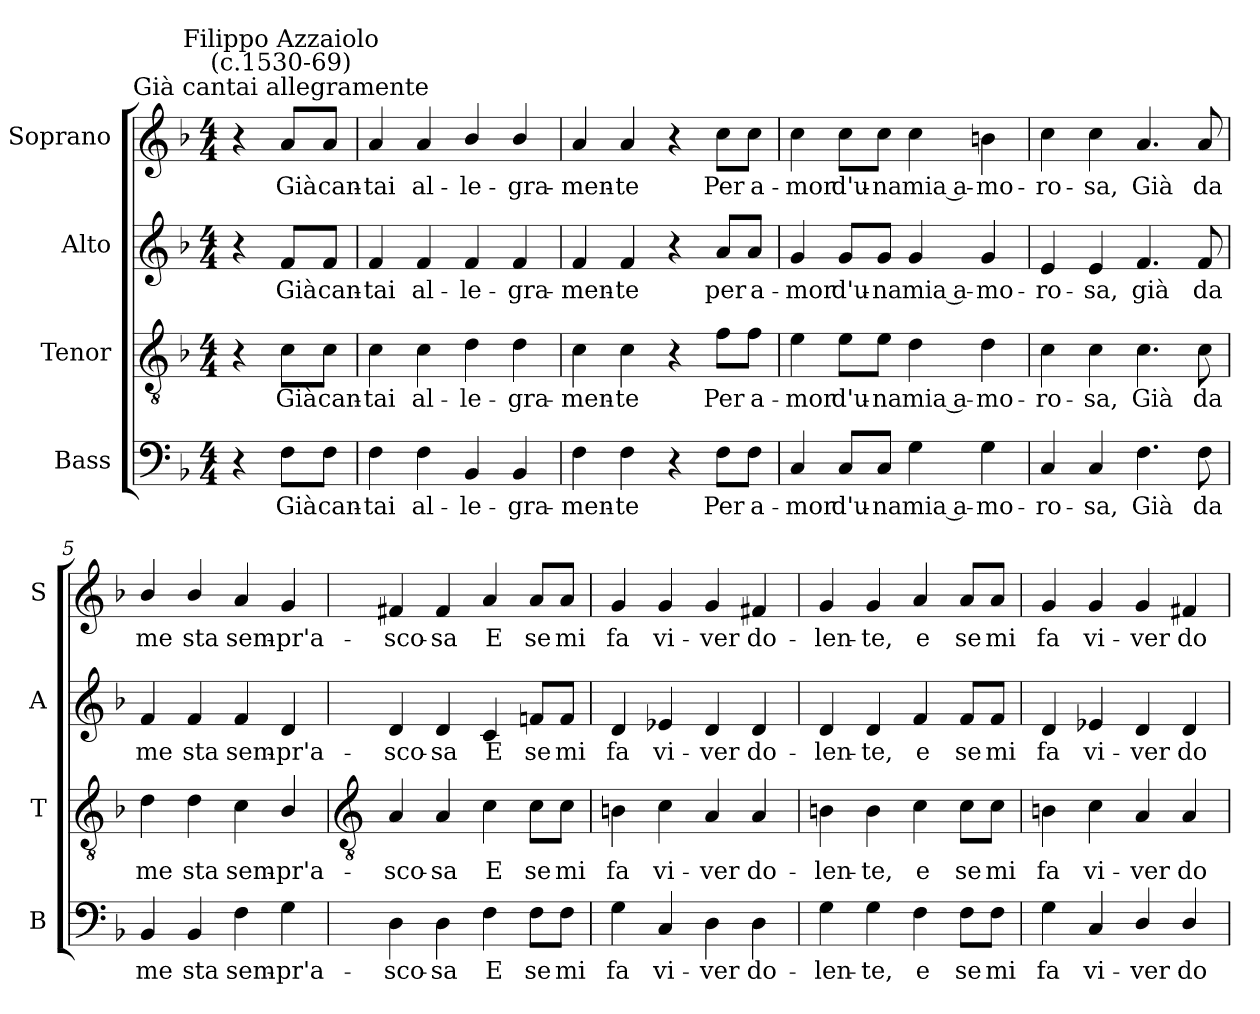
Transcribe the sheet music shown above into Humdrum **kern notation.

**kern	**text	**kern	**text	**kern	**text	**kern	**text
*part4	*part4	*part3	*part3	*part2	*part2	*part1	*part1
*staff4	*staff4	*staff3	*staff3	*staff2	*staff2	*staff1	*staff1
*I"Bass	*	*I"Tenor	*	*I"Alto	*	*I"Soprano	*
*I'B	*	*I'T	*	*I'A	*	*I'S	*
*clefF4	*	*clefGv2	*	*clefG2	*	*clefG2	*
*k[b-]	*	*k[b-]	*	*k[b-]	*	*k[b-]	*
*F:	*	*F:	*	*F:	*	*F:	*
*M4/4	*	*M4/4	*	*M4/4	*	*M4/4	*
=	=	=	=	=	=	=	=
4r	.	4r	.	4r	.	4r	.
!	!	!	!	!	!	!LO:TX:a:cj:t=Già cantai allegramente	!
!	!	!	!	!	!	!LO:TX:a:cj:t=Filippo Azzaiolo\n(c.1530-69)	!
!	!LO:LY:b	!	!LO:LY:b	!	!LO:LY:b	!	!LO:LY:b
8F\L	Già	8c\L	Già	8f/L	Già	8a/L	Già
!	!LO:LY:b	!	!LO:LY:b	!	!LO:LY:b	!	!LO:LY:b
8F\J	can-	8c\J	can-	8f/J	can-	8a/J	can-
=1	=1	=1	=1	=1	=1	=1	=1
!	!LO:LY:b	!	!LO:LY:b	!	!LO:LY:b	!	!LO:LY:b
4F	-tai	4c	-tai	4f	-tai	4a	-tai
!	!LO:LY:b	!	!LO:LY:b	!	!LO:LY:b	!	!LO:LY:b
4F	al-	4c	al-	4f	al-	4a	al-
!	!LO:LY:b	!	!LO:LY:b	!	!LO:LY:b	!	!LO:LY:b
4BB-	-le-	4d	-le-	4f	-le-	4b-/	-le-
!	!LO:LY:b	!	!LO:LY:b	!	!LO:LY:b	!	!LO:LY:b
4BB-	-gra-	4d	-gra-	4f	-gra-	4b-/	-gra-
=2	=2	=2	=2	=2	=2	=2	=2
!	!LO:LY:b	!	!LO:LY:b	!	!LO:LY:b	!	!LO:LY:b
4F	-men-	4c	-men-	4f	-men-	4a	-men-
!	!LO:LY:b	!	!LO:LY:b	!	!LO:LY:b	!	!LO:LY:b
4F	-te	4c	-te	4f	-te	4a	-te
4r	.	4r	.	4r	.	4r	.
!	!LO:LY:b	!	!LO:LY:b	!	!LO:LY:b	!	!LO:LY:b
8F\L	Per	8f\L	Per	8a/L	per	8cc\L	Per
!	!LO:LY:b	!	!LO:LY:b	!	!LO:LY:b	!	!LO:LY:b
8F\J	a-	8f\J	a-	8a/J	a-	8cc\J	a-
=3	=3	=3	=3	=3	=3	=3	=3
!	!LO:LY:b	!	!LO:LY:b	!	!LO:LY:b	!	!LO:LY:b
4C	-mor	4e	-mor	4g	-mor	4cc	-mor
!	!LO:LY:b	!	!LO:LY:b	!	!LO:LY:b	!	!LO:LY:b
8C/L	d'u-	8e\L	d'u-	8g/L	d'u-	8cc\L	d'u-
!	!LO:LY:b	!	!LO:LY:b	!	!LO:LY:b	!	!LO:LY:b
8C/J	-na	8e\J	-na	8g/J	-na	8cc\J	-na
!	!LO:LY:b	!	!LO:LY:b	!	!LO:LY:b	!	!LO:LY:b
4G	mia a-	4d	mia a-	4g	mia a-	4cc	mia a-
!	!LO:LY:b	!	!LO:LY:b	!	!LO:LY:b	!	!LO:LY:b
4G	-mo-	4d	-mo-	4g	-mo-	4bn	-mo-
=4	=4	=4	=4	=4	=4	=4	=4
!	!LO:LY:b	!	!LO:LY:b	!	!LO:LY:b	!	!LO:LY:b
4C	-ro-	4c	-ro-	4e	-ro-	4cc	-ro-
!	!LO:LY:b	!	!LO:LY:b	!	!LO:LY:b	!	!LO:LY:b
4C	-sa,	4c	-sa,	4e	-sa,	4cc	-sa,
!	!LO:LY:b	!	!LO:LY:b	!	!LO:LY:b	!	!LO:LY:b
4.F	Già	4.c	Già	4.f	già	4.a	Già
!	!LO:LY:b	!	!LO:LY:b	!	!LO:LY:b	!	!LO:LY:b
8F	da	8c	da	8f	da	8a	da
=5	=5	=5	=5	=5	=5	=5	=5
!	!LO:LY:b	!	!LO:LY:b	!	!LO:LY:b	!	!LO:LY:b
4BB-	me	4d	me	4f	me	4b-/	me
!	!LO:LY:b	!	!LO:LY:b	!	!LO:LY:b	!	!LO:LY:b
4BB-	sta	4d	sta	4f	sta	4b-/	sta
!	!LO:LY:b	!	!LO:LY:b	!	!LO:LY:b	!	!LO:LY:b
4F	sem-	4c	sem-	4f	sem-	4a	sem-
!	!LO:LY:b	!	!LO:LY:b	!	!LO:LY:b	!	!LO:LY:b
4G	-pr'a-	4B-/	-pr'a-	4d	-pr'a-	4g	-pr'a-
!!LO:LB:g=z
=6	=6	=6	=6	=6	=6	=6	=6
*	*	*clefGv2	*	*	*	*	*
!	!LO:LY:b	!	!LO:LY:b	!	!LO:LY:b	!	!LO:LY:b
4D	-sco-	4A	-sco-	4d	-sco-	4f#X	-sco-
!	!LO:LY:b	!	!LO:LY:b	!	!LO:LY:b	!	!LO:LY:b
4D	-sa	4A	-sa	4d	-sa	4f#	-sa
!	!LO:LY:b	!	!LO:LY:b	!	!LO:LY:b	!	!LO:LY:b
4F	E	4c	E	4c	E	4a	E
!	!LO:LY:b	!	!LO:LY:b	!	!LO:LY:b	!	!LO:LY:b
8F\L	se	8c\L	se	8fn/L	se	8a/L	se
!	!LO:LY:b	!	!LO:LY:b	!	!LO:LY:b	!	!LO:LY:b
8F\J	mi	8c\J	mi	8f/J	mi	8a/J	mi
=7	=7	=7	=7	=7	=7	=7	=7
!	!LO:LY:b	!	!LO:LY:b	!	!LO:LY:b	!	!LO:LY:b
4G	fa	4Bn	fa	4d	fa	4g	fa
!	!LO:LY:b	!	!LO:LY:b	!	!LO:LY:b	!	!LO:LY:b
4C	vi-	4c	vi-	4e-X	vi-	4g	vi-
!	!LO:LY:b	!	!LO:LY:b	!	!LO:LY:b	!	!LO:LY:b
4D	-ver	4A	-ver	4d	-ver	4g	-ver
!	!LO:LY:b	!	!LO:LY:b	!	!LO:LY:b	!	!LO:LY:b
4D	do-	4A	do-	4d	do-	4f#X	do-
=8	=8	=8	=8	=8	=8	=8	=8
!	!LO:LY:b	!	!LO:LY:b	!	!LO:LY:b	!	!LO:LY:b
4G	-len-	4Bn	-len-	4d	-len-	4g	-len-
!	!LO:LY:b	!	!LO:LY:b	!	!LO:LY:b	!	!LO:LY:b
4G	-te,	4B	-te,	4d	-te,	4g	-te,
!	!LO:LY:b	!	!LO:LY:b	!	!LO:LY:b	!	!LO:LY:b
4F	e	4c	e	4f	e	4a	e
!	!LO:LY:b	!	!LO:LY:b	!	!LO:LY:b	!	!LO:LY:b
8F\L	se	8c\L	se	8f/L	se	8a/L	se
!	!LO:LY:b	!	!LO:LY:b	!	!LO:LY:b	!	!LO:LY:b
8F\J	mi	8c\J	mi	8f/J	mi	8a/J	mi
=9	=9	=9	=9	=9	=9	=9	=9
!	!LO:LY:b	!	!LO:LY:b	!	!LO:LY:b	!	!LO:LY:b
4G	fa	4Bn	fa	4d	fa	4g	fa
!	!LO:LY:b	!	!LO:LY:b	!	!LO:LY:b	!	!LO:LY:b
4C	vi-	4c	vi-	4e-X	vi-	4g	vi-
!	!LO:LY:b	!	!LO:LY:b	!	!LO:LY:b	!	!LO:LY:b
4D/	-ver	4A	-ver	4d	-ver	4g	-ver
!	!LO:LY:b	!	!LO:LY:b	!	!LO:LY:b	!	!LO:LY:b
4D/	do-	4A	do-	4d	do-	4f#X	do-
=	=	=	=	=	=	=	=
*-	*-	*-	*-	*-	*-	*-	*-
